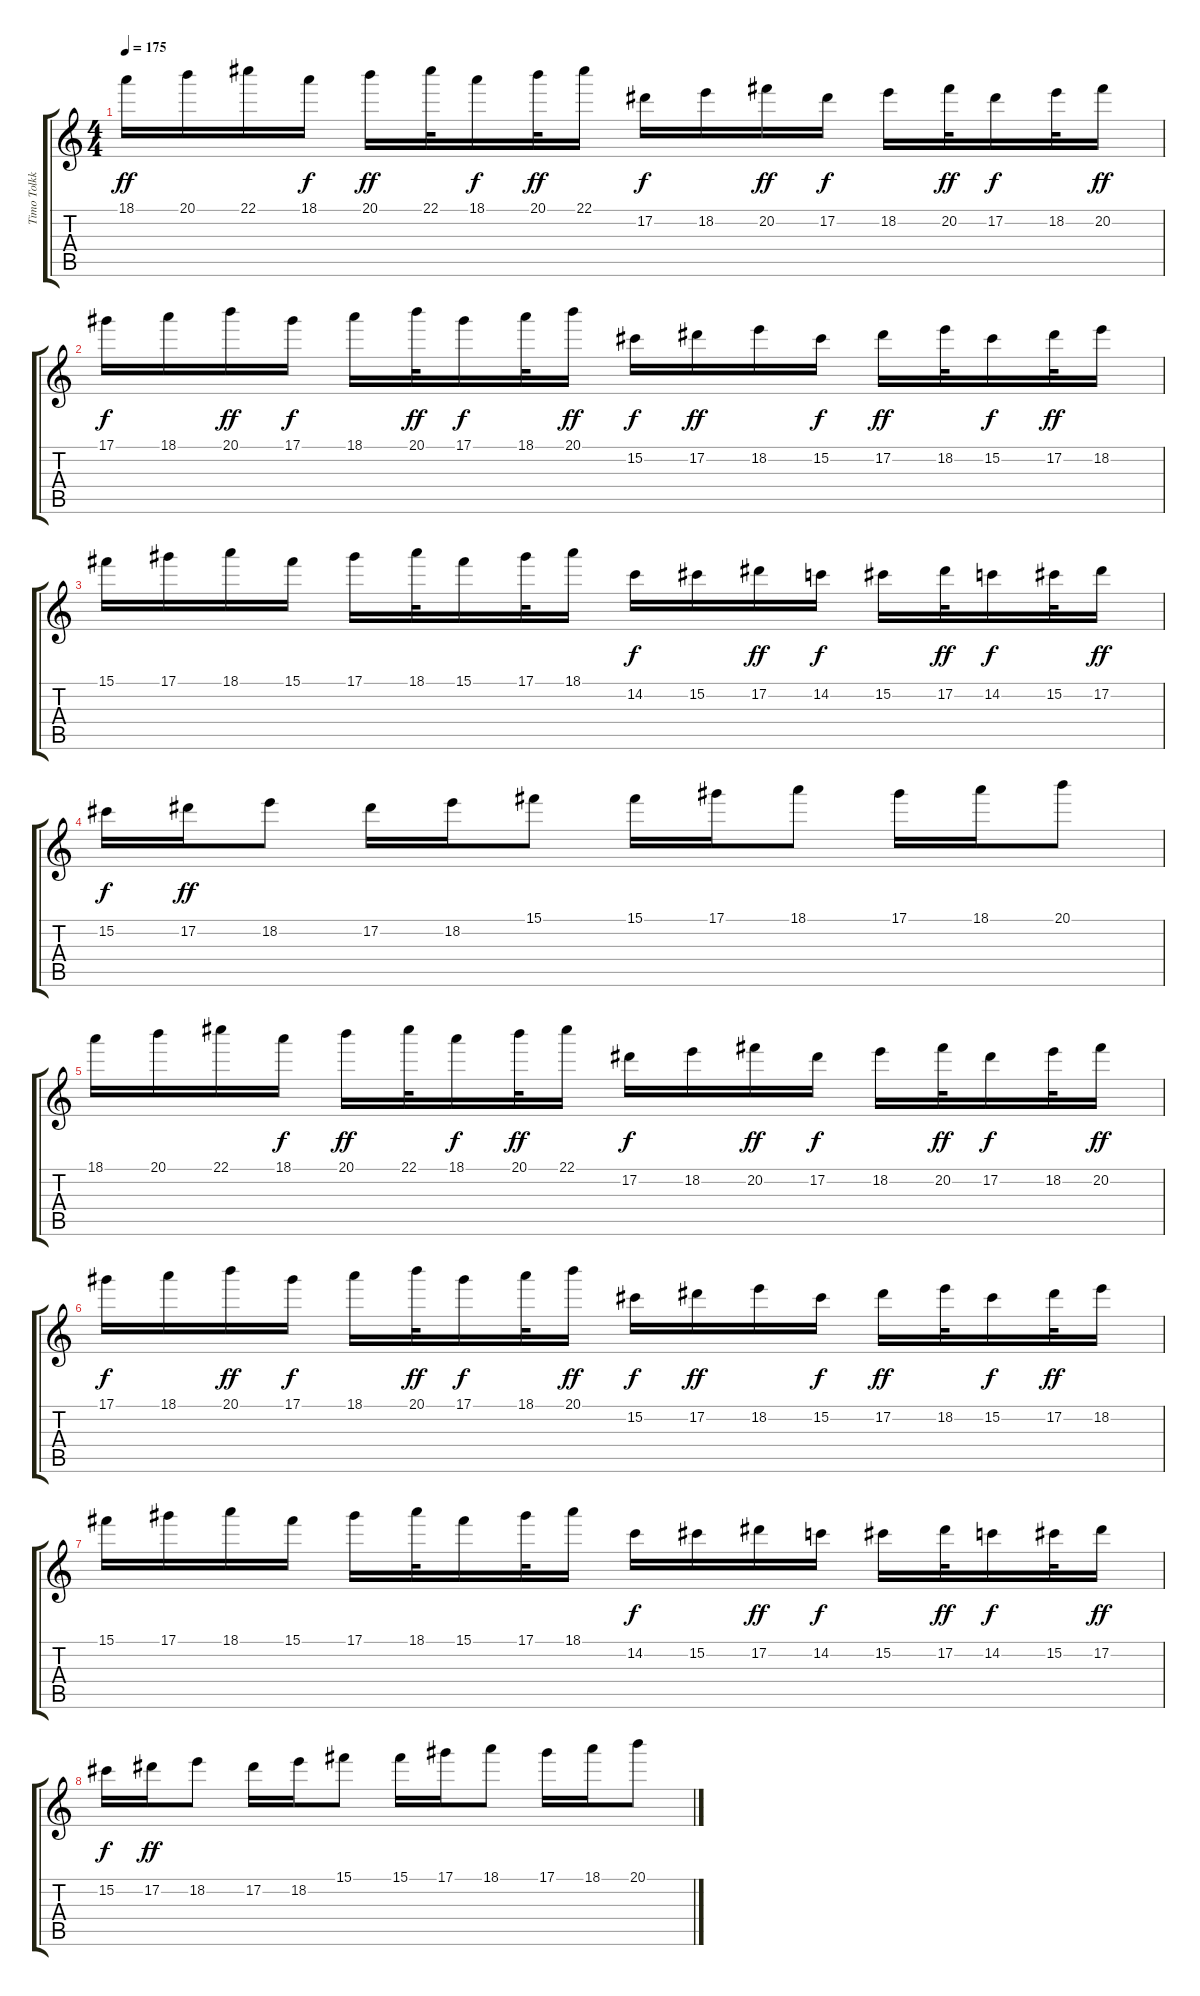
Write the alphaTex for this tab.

\track ("Timo Tolkki" "Timo Tolkk") {instrument distortionguitar}
\staff {score tabs}
\tuning (Eb4 Bb3 Gb3 Db3 Ab2 Eb2) {hide}
\ts (4 4)
\tempo 175
\clef g2
\ks c
18.1.16{dy ff} 20.1.16 22.1.16 18.1.16{dy f} 20.1.16{dy ff} 22.1.32 18.1.16{dy f} 20.1.32{dy ff} 22.1.16 17.2.16{dy f} 18.2.16 20.2.16{dy ff} 17.2.16{dy f} 18.2.16 20.2.32{dy ff} 17.2.16{dy f} 18.2.32 20.2.16{dy ff} |
17.1.16{dy f} 18.1.16 20.1.16{dy ff} 17.1.16{dy f} 18.1.16 20.1.32{dy ff} 17.1.16{dy f} 18.1.32 20.1.16{dy ff} 15.2.16{dy f} 17.2.16{dy ff} 18.2.16 15.2.16{dy f} 17.2.16{dy ff} 18.2.32 15.2.16{dy f} 17.2.32{dy ff} 18.2.16 |
15.1.16 17.1.16 18.1.16 15.1.16 17.1.16 18.1.32 15.1.16 17.1.32 18.1.16 14.2.16{dy f} 15.2.16 17.2.16{dy ff} 14.2.16{dy f} 15.2.16 17.2.32{dy ff} 14.2.16{dy f} 15.2.32 17.2.16{dy ff} |
15.2.16{dy f} 17.2.16{dy ff} 18.2.8 17.2.16 18.2.16 15.1.8 15.1.16 17.1.16 18.1.8 17.1.16 18.1.16 20.1.8 |
18.1.16 20.1.16 22.1.16 18.1.16{dy f} 20.1.16{dy ff} 22.1.32 18.1.16{dy f} 20.1.32{dy ff} 22.1.16 17.2.16{dy f} 18.2.16 20.2.16{dy ff} 17.2.16{dy f} 18.2.16 20.2.32{dy ff} 17.2.16{dy f} 18.2.32 20.2.16{dy ff} |
17.1.16{dy f} 18.1.16 20.1.16{dy ff} 17.1.16{dy f} 18.1.16 20.1.32{dy ff} 17.1.16{dy f} 18.1.32 20.1.16{dy ff} 15.2.16{dy f} 17.2.16{dy ff} 18.2.16 15.2.16{dy f} 17.2.16{dy ff} 18.2.32 15.2.16{dy f} 17.2.32{dy ff} 18.2.16 |
15.1.16 17.1.16 18.1.16 15.1.16 17.1.16 18.1.32 15.1.16 17.1.32 18.1.16 14.2.16{dy f} 15.2.16 17.2.16{dy ff} 14.2.16{dy f} 15.2.16 17.2.32{dy ff} 14.2.16{dy f} 15.2.32 17.2.16{dy ff} |
15.2.16{dy f} 17.2.16{dy ff} 18.2.8 17.2.16 18.2.16 15.1.8 15.1.16 17.1.16 18.1.8 17.1.16 18.1.16 20.1.8
